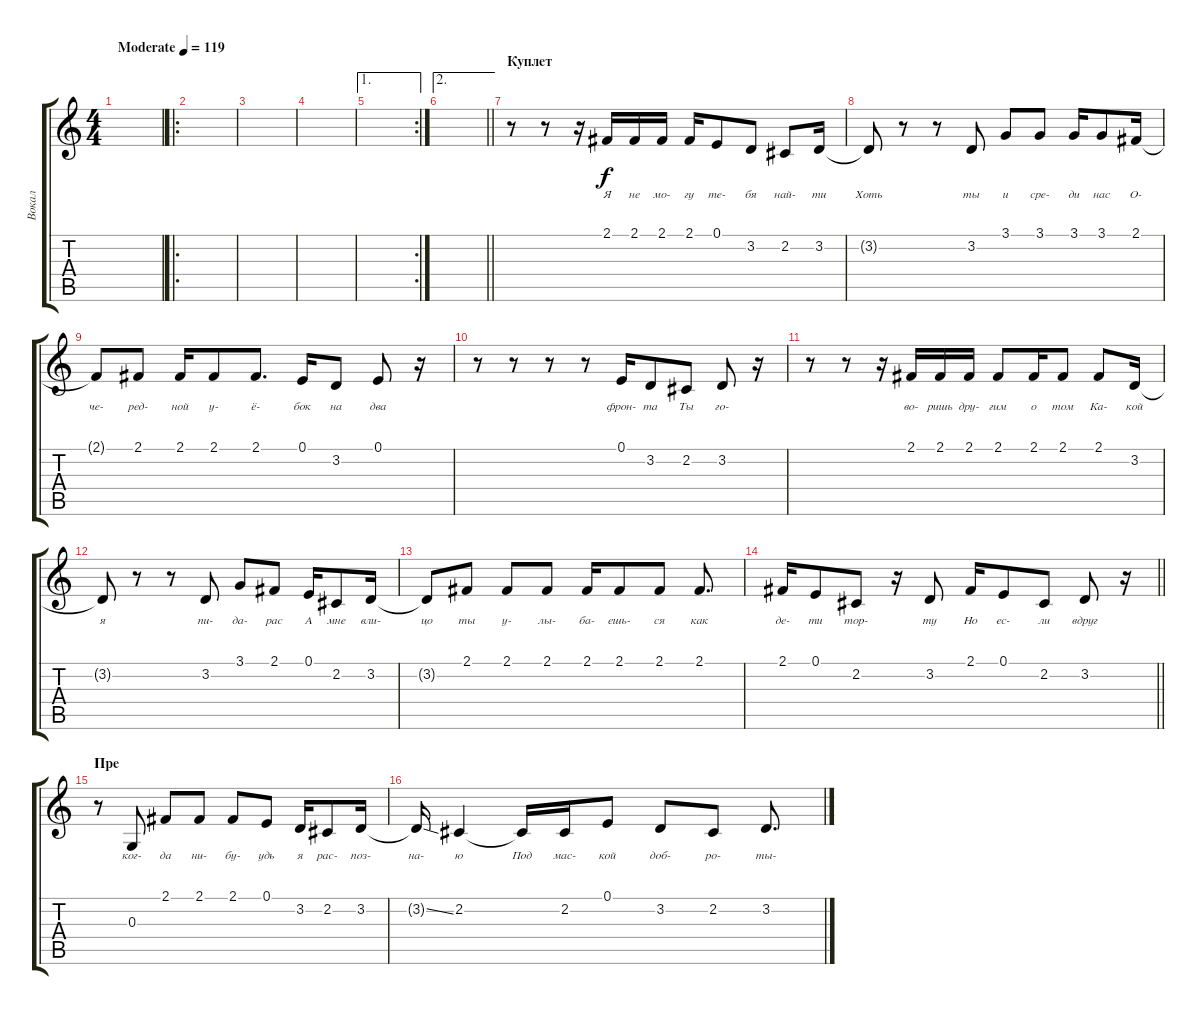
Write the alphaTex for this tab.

\track ("Вокал" "Вокал") {instrument lead2sawtooth}
\staff {score tabs}
\tuning (E4 B3 G3 D3 A2 E2) {hide}
\ts (4 4)
\tempo (119 "Moderate")
\clef g2
\ks c
|
\ro
|
|
|
\ae 1
\rc 2
|
\ae 2
\barLineRight lightlight
|
\section ("" "Куплет")
r.8 r.8 r.16 2.1.16{lyrics (0 "Я") lyrics (1 "") lyrics (2 "") lyrics (3 "") lyrics (4 "")} 2.1.16{lyrics (0 "не") lyrics (1 "") lyrics (2 "") lyrics (3 "") lyrics (4 "")} 2.1.16{lyrics (0 "мо-") lyrics (1 "") lyrics (2 "") lyrics (3 "") lyrics (4 "")} 2.1.16{lyrics (0 "гу") lyrics (1 "") lyrics (2 "") lyrics (3 "") lyrics (4 "")} 0.1.8{lyrics (0 "те-") lyrics (1 "") lyrics (2 "") lyrics (3 "") lyrics (4 "")} 3.2.8{lyrics (0 "бя") lyrics (1 "") lyrics (2 "") lyrics (3 "") lyrics (4 "")} 2.2.8{lyrics (0 "най-") lyrics (1 "") lyrics (2 "") lyrics (3 "") lyrics (4 "")} 3.2.16{lyrics (0 "ти") lyrics (1 "") lyrics (2 "") lyrics (3 "") lyrics (4 "")} |
3.2{t}.8{lyrics (0 "Хоть") lyrics (1 "") lyrics (2 "") lyrics (3 "") lyrics (4 "")} r.8 r.8 3.2.8{lyrics (0 "ты") lyrics (1 "") lyrics (2 "") lyrics (3 "") lyrics (4 "")} 3.1.8{lyrics (0 "и") lyrics (1 "") lyrics (2 "") lyrics (3 "") lyrics (4 "")} 3.1.8{lyrics (0 "сре-") lyrics (1 "") lyrics (2 "") lyrics (3 "") lyrics (4 "")} 3.1.16{lyrics (0 "ди") lyrics (1 "") lyrics (2 "") lyrics (3 "") lyrics (4 "")} 3.1.8{lyrics (0 "нас") lyrics (1 "") lyrics (2 "") lyrics (3 "") lyrics (4 "")} 2.1.16{lyrics (0 "О-") lyrics (1 "") lyrics (2 "") lyrics (3 "") lyrics (4 "")} |
2.1{t}.8{lyrics (0 "че-") lyrics (1 "") lyrics (2 "") lyrics (3 "") lyrics (4 "")} 2.1.8{lyrics (0 "ред-") lyrics (1 "") lyrics (2 "") lyrics (3 "") lyrics (4 "")} 2.1.16{lyrics (0 "ной") lyrics (1 "") lyrics (2 "") lyrics (3 "") lyrics (4 "")} 2.1.8{lyrics (0 "у-") lyrics (1 "") lyrics (2 "") lyrics (3 "") lyrics (4 "")} 2.1.8{d lyrics (0 "ё-") lyrics (1 "") lyrics (2 "") lyrics (3 "") lyrics (4 "")} 0.1.16{lyrics (0 "бок") lyrics (1 "") lyrics (2 "") lyrics (3 "") lyrics (4 "")} 3.2.8{lyrics (0 "на") lyrics (1 "") lyrics (2 "") lyrics (3 "") lyrics (4 "")} 0.1.8{lyrics (0 "два") lyrics (1 "") lyrics (2 "") lyrics (3 "") lyrics (4 "")} r.16 |
r.8 r.8 r.8 r.8 0.1.16{lyrics (0 "фрон-") lyrics (1 "") lyrics (2 "") lyrics (3 "") lyrics (4 "")} 3.2.8{lyrics (0 "та") lyrics (1 "") lyrics (2 "") lyrics (3 "") lyrics (4 "")} 2.2.8{lyrics (0 "Ты") lyrics (1 "") lyrics (2 "") lyrics (3 "") lyrics (4 "")} 3.2.8{lyrics (0 "го-") lyrics (1 "") lyrics (2 "") lyrics (3 "") lyrics (4 "")} r.16 |
r.8 r.8 r.16 2.1.16{lyrics (0 "во-") lyrics (1 "") lyrics (2 "") lyrics (3 "") lyrics (4 "")} 2.1.16{lyrics (0 "ришь") lyrics (1 "") lyrics (2 "") lyrics (3 "") lyrics (4 "")} 2.1.16{lyrics (0 "дру-") lyrics (1 "") lyrics (2 "") lyrics (3 "") lyrics (4 "")} 2.1.8{lyrics (0 "гим") lyrics (1 "") lyrics (2 "") lyrics (3 "") lyrics (4 "")} 2.1.16{lyrics (0 "о") lyrics (1 "") lyrics (2 "") lyrics (3 "") lyrics (4 "")} 2.1.8{lyrics (0 "том") lyrics (1 "") lyrics (2 "") lyrics (3 "") lyrics (4 "")} 2.1.8{lyrics (0 "Ка-") lyrics (1 "") lyrics (2 "") lyrics (3 "") lyrics (4 "")} 3.2.16{lyrics (0 "кой") lyrics (1 "") lyrics (2 "") lyrics (3 "") lyrics (4 "")} |
3.2{t}.8{lyrics (0 "я") lyrics (1 "") lyrics (2 "") lyrics (3 "") lyrics (4 "")} r.8 r.8 3.2.8{lyrics (0 "пи-") lyrics (1 "") lyrics (2 "") lyrics (3 "") lyrics (4 "")} 3.1.8{lyrics (0 "да-") lyrics (1 "") lyrics (2 "") lyrics (3 "") lyrics (4 "")} 2.1.8{lyrics (0 "рас") lyrics (1 "") lyrics (2 "") lyrics (3 "") lyrics (4 "")} 0.1.16{lyrics (0 "А") lyrics (1 "") lyrics (2 "") lyrics (3 "") lyrics (4 "")} 2.2.8{lyrics (0 "мне") lyrics (1 "") lyrics (2 "") lyrics (3 "") lyrics (4 "")} 3.2.16{lyrics (0 "вли-") lyrics (1 "") lyrics (2 "") lyrics (3 "") lyrics (4 "")} |
3.2{t}.8{lyrics (0 "цо") lyrics (1 "") lyrics (2 "") lyrics (3 "") lyrics (4 "")} 2.1.8{lyrics (0 "ты") lyrics (1 "") lyrics (2 "") lyrics (3 "") lyrics (4 "")} 2.1.8{lyrics (0 "у-") lyrics (1 "") lyrics (2 "") lyrics (3 "") lyrics (4 "")} 2.1.8{lyrics (0 "лы-") lyrics (1 "") lyrics (2 "") lyrics (3 "") lyrics (4 "")} 2.1.16{lyrics (0 "ба-") lyrics (1 "") lyrics (2 "") lyrics (3 "") lyrics (4 "")} 2.1.8{lyrics (0 "ешь-") lyrics (1 "") lyrics (2 "") lyrics (3 "") lyrics (4 "")} 2.1.8{lyrics (0 "ся") lyrics (1 "") lyrics (2 "") lyrics (3 "") lyrics (4 "")} 2.1.8{d lyrics (0 "как") lyrics (1 "") lyrics (2 "") lyrics (3 "") lyrics (4 "")} |
\barLineRight lightlight
2.1.16{lyrics (0 "де-") lyrics (1 "") lyrics (2 "") lyrics (3 "") lyrics (4 "")} 0.1.8{lyrics (0 "ти") lyrics (1 "") lyrics (2 "") lyrics (3 "") lyrics (4 "")} 2.2.8{lyrics (0 "тор-") lyrics (1 "") lyrics (2 "") lyrics (3 "") lyrics (4 "")} r.16 3.2.8{lyrics (0 "ту") lyrics (1 "") lyrics (2 "") lyrics (3 "") lyrics (4 "")} 2.1.16{lyrics (0 "Но") lyrics (1 "") lyrics (2 "") lyrics (3 "") lyrics (4 "")} 0.1.8{lyrics (0 "ес-") lyrics (1 "") lyrics (2 "") lyrics (3 "") lyrics (4 "")} 2.2.8{lyrics (0 "ли") lyrics (1 "") lyrics (2 "") lyrics (3 "") lyrics (4 "")} 3.2.8{lyrics (0 "вдруг") lyrics (1 "") lyrics (2 "") lyrics (3 "") lyrics (4 "")} r.16 |
\section ("" "Пре")
r.8 0.3.8{lyrics (0 "ког-") lyrics (1 "") lyrics (2 "") lyrics (3 "") lyrics (4 "")} 2.1.8{lyrics (0 "да") lyrics (1 "") lyrics (2 "") lyrics (3 "") lyrics (4 "")} 2.1.8{lyrics (0 "ни-") lyrics (1 "") lyrics (2 "") lyrics (3 "") lyrics (4 "")} 2.1.8{lyrics (0 "бу-") lyrics (1 "") lyrics (2 "") lyrics (3 "") lyrics (4 "")} 0.1.8{lyrics (0 "удь") lyrics (1 "") lyrics (2 "") lyrics (3 "") lyrics (4 "")} 3.2.16{lyrics (0 "я") lyrics (1 "") lyrics (2 "") lyrics (3 "") lyrics (4 "")} 2.2.8{lyrics (0 "рас-") lyrics (1 "") lyrics (2 "") lyrics (3 "") lyrics (4 "")} 3.2.16{lyrics (0 "поз-") lyrics (1 "") lyrics (2 "") lyrics (3 "") lyrics (4 "")} |
3.2{ss t}.16{lyrics (0 "на-") lyrics (1 "") lyrics (2 "") lyrics (3 "") lyrics (4 "")} 2.2.4{lyrics (0 "ю") lyrics (1 "") lyrics (2 "") lyrics (3 "") lyrics (4 "")} 2.2{t}.16{lyrics (0 "Под") lyrics (1 "") lyrics (2 "") lyrics (3 "") lyrics (4 "")} 2.2.16{lyrics (0 "мас-") lyrics (1 "") lyrics (2 "") lyrics (3 "") lyrics (4 "")} 0.1.8{lyrics (0 "кой") lyrics (1 "") lyrics (2 "") lyrics (3 "") lyrics (4 "")} 3.2.8{lyrics (0 "доб-") lyrics (1 "") lyrics (2 "") lyrics (3 "") lyrics (4 "")} 2.2.8{lyrics (0 "ро-") lyrics (1 "") lyrics (2 "") lyrics (3 "") lyrics (4 "")} 3.2.8{d lyrics (0 "ты-") lyrics (1 "") lyrics (2 "") lyrics (3 "") lyrics (4 "")}
